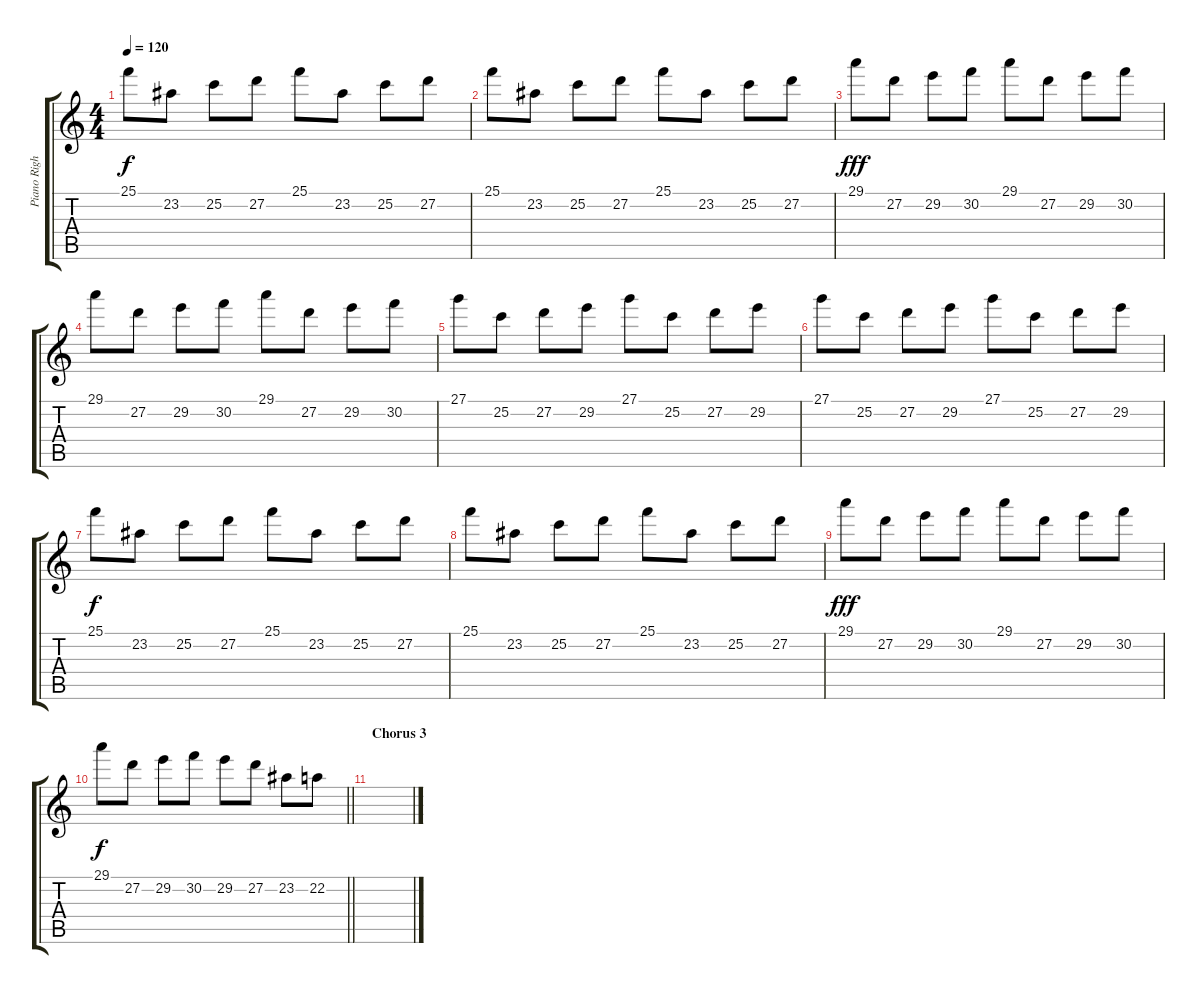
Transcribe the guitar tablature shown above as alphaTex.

\track ("Piano Right Hand" "Piano Righ") {instrument brightacousticpiano}
\staff {score tabs}
\tuning (E4 B3 G3 D3 A2 E2) {hide}
\ts (4 4)
\tempo 120
\clef g2
\ks c
25.1.8{dy f} 23.2.8 25.2.8 27.2.8 25.1.8 23.2.8 25.2.8 27.2.8 |
25.1.8 23.2.8 25.2.8 27.2.8 25.1.8 23.2.8 25.2.8 27.2.8 |
29.1.8{dy fff} 27.2.8 29.2.8 30.2.8 29.1.8 27.2.8 29.2.8 30.2.8 |
29.1.8 27.2.8 29.2.8 30.2.8 29.1.8 27.2.8 29.2.8 30.2.8 |
27.1.8 25.2.8 27.2.8 29.2.8 27.1.8 25.2.8 27.2.8 29.2.8 |
27.1.8 25.2.8 27.2.8 29.2.8 27.1.8 25.2.8 27.2.8 29.2.8 |
25.1.8{dy f} 23.2.8 25.2.8 27.2.8 25.1.8 23.2.8 25.2.8 27.2.8 |
25.1.8 23.2.8 25.2.8 27.2.8 25.1.8 23.2.8 25.2.8 27.2.8 |
29.1.8{dy fff} 27.2.8 29.2.8 30.2.8 29.1.8 27.2.8 29.2.8 30.2.8 |
\barLineRight lightlight
29.1.8{dy f} 27.2.8 29.2.8 30.2.8 29.2.8 27.2.8 23.2.8 22.2.8 |
\section ("" "Chorus 3")
